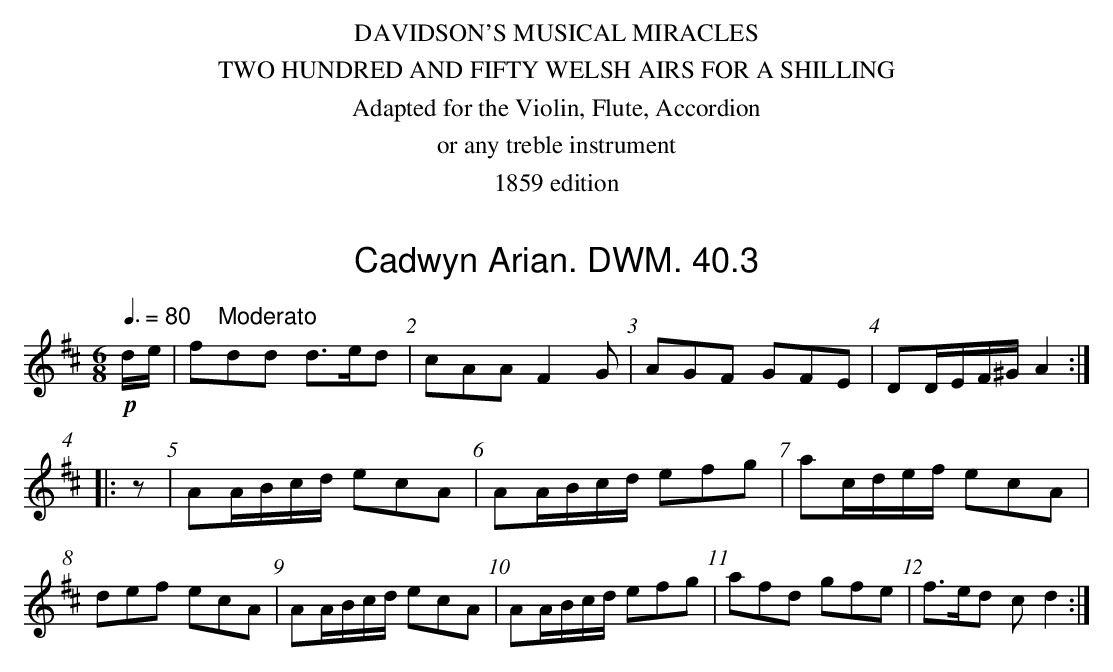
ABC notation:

X:1
T:Cadwyn Arian. DWM. 40.3
M:6/8
L:1/8
Q:3/8=80 "    Moderato"
K:D
!p!d/e/|fdd d>ed|cAA F2G|AGF GFE|DD/E/F/^G/ A2:|
|:z|AA/B/c/d/ ecA|AA/B/c/d/ efg|ac/d/e/f/ ecA|
def ecA|AA/B/c/d/ ecA|AA/B/c/d/ efg|afd gfe|f>ed c d2:|
